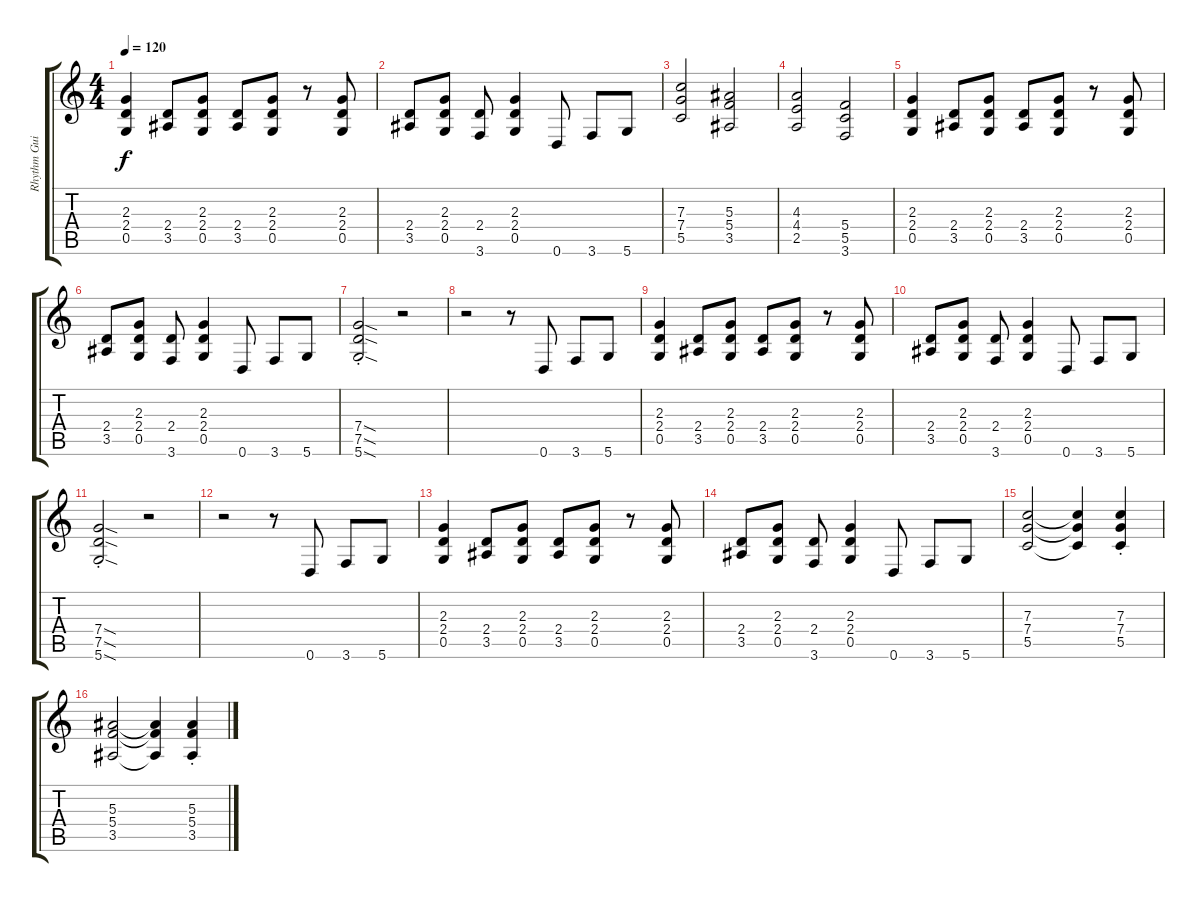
\track ("Rhythm Guitar Right" "Rhythm Gui") {instrument overdrivenguitar}
\staff {score tabs}
\tuning (D4 A3 F3 C3 G2 D2) {hide}
\ts (4 4)
\tempo 120
\clef g2
\ks c
(2.3 2.4 0.5).4{dy f} (2.4 3.5).8 (2.3 2.4 0.5).8 (2.4 3.5).8 (2.3 2.4 0.5).8 r.8 (2.3 2.4 0.5).8 |
(2.4 3.5).8 (2.3 2.4 0.5).8 (2.4 3.6).8 (2.3 2.4 0.5).4 0.6.8 3.6.8 5.6.8 |
(7.3 7.4 5.5).2 (5.3 5.4 3.5).2 |
(4.3 4.4 2.5).2 (5.4 5.5 3.6).2 |
(2.3 2.4 0.5).4 (2.4 3.5).8 (2.3 2.4 0.5).8 (2.4 3.5).8 (2.3 2.4 0.5).8 r.8 (2.3 2.4 0.5).8 |
(2.4 3.5).8 (2.3 2.4 0.5).8 (2.4 3.6).8 (2.3 2.4 0.5).4 0.6.8 3.6.8 5.6.8 |
(7.4{sod st} 7.5{sod st} 5.6{sod st}).2 r.2 |
r.2 r.8 0.6.8 3.6.8 5.6.8 |
(2.3 2.4 0.5).4 (2.4 3.5).8 (2.3 2.4 0.5).8 (2.4 3.5).8 (2.3 2.4 0.5).8 r.8 (2.3 2.4 0.5).8 |
(2.4 3.5).8 (2.3 2.4 0.5).8 (2.4 3.6).8 (2.3 2.4 0.5).4 0.6.8 3.6.8 5.6.8 |
(7.4{sod st} 7.5{sod st} 5.6{sod st}).2 r.2 |
r.2 r.8 0.6.8 3.6.8 5.6.8 |
(2.3 2.4 0.5).4 (2.4 3.5).8 (2.3 2.4 0.5).8 (2.4 3.5).8 (2.3 2.4 0.5).8 r.8 (2.3 2.4 0.5).8 |
(2.4 3.5).8 (2.3 2.4 0.5).8 (2.4 3.6).8 (2.3 2.4 0.5).4 0.6.8 3.6.8 5.6.8 |
(7.3 7.4 5.5).2 (7.3{t} 7.4{t} 5.5{t}).4 (7.3{st} 7.4{st} 5.5{st}).4 |
(5.3 5.4 3.5).2 (5.3{t} 5.4{t} 3.5{t}).4 (5.3{st} 5.4{st} 3.5{st}).4
